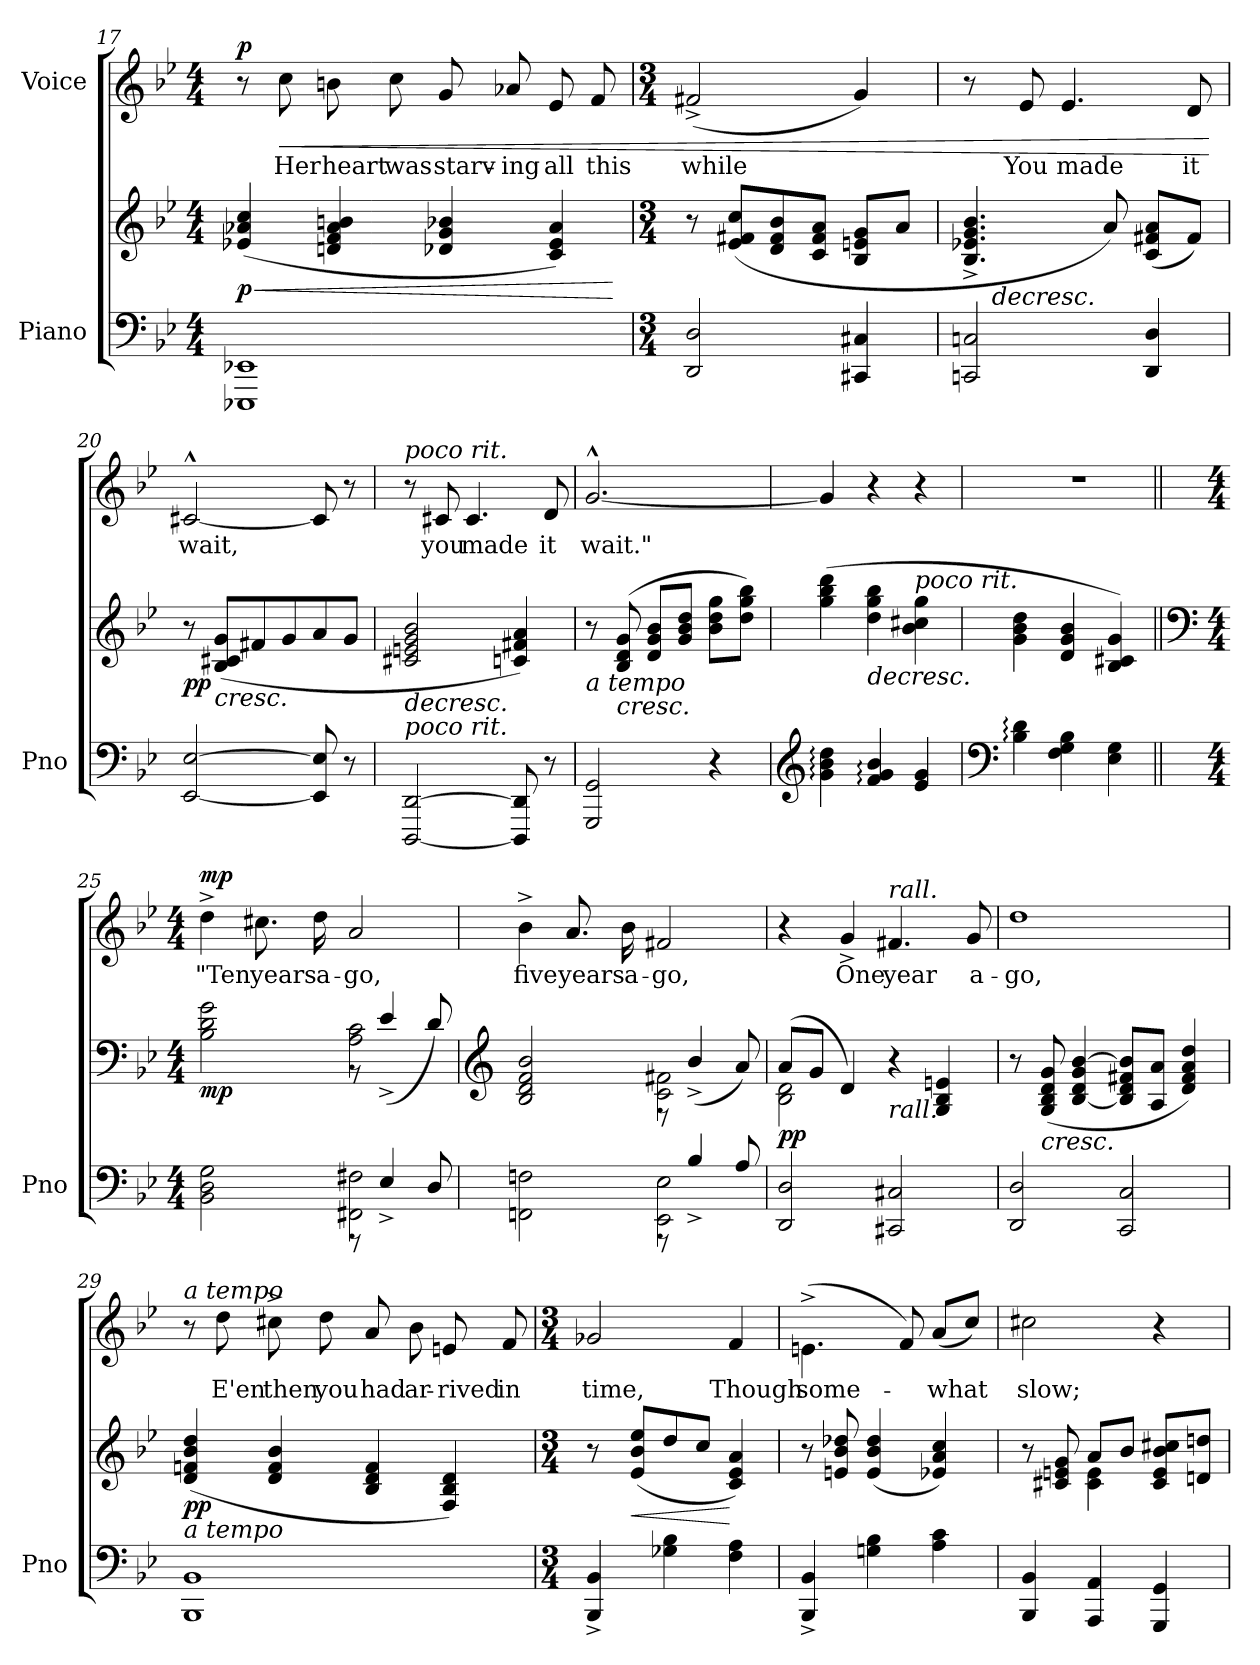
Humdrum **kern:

**kern	**kern	**dynam	**kern	**text	**dynam
*part2	*part2	*part2	*part1	*part1	*part1
*staff3	*staff2	*staff2/3	*staff1	*staff1	*staff1
*I"Piano	*	*	*I"Voice	*	*
*I'Pno	*	*	*	*	*
!!LO:LB:g=z
*clefF4	*clefG2	*	*clefG2	*	*
*k[b-e-]	*k[b-e-]	*	*k[b-e-]	*	*
*M4/4	*M4/4	*	*M4/4	*	*
=17	=17	=17	=17	=17	=17
!	!	!LO:HP:b	!	!	!
!	!	!LO:DY:n=1:b	!	!	!LO:DY:a
1EEE-X 1EE-X	(>4e-X/ 4a-X/ 4cc/	< p	8r	.	p
!	!	!	!	!LO:LY:b	!LO:HP:b
.	.	.	8cc\	Her	<
!	!	!	!	!LO:LY:b	!
.	4dn/ 4f/ 4a-/ 4bn/	.	8bn\	heart	.
!	!	!	!	!LO:LY:b	!
.	.	.	8cc\	was	.
!	!	!	!	!LO:LY:b	!
.	4d-X/ 4g/ 4b-X/	.	8g/	starv-	.
!	!	!	!	!LO:LY:b	!
.	.	.	8a-X/	-ing	.
!	!	!	!	!LO:LY:b	!
.	4c/ 4e-/ 4a-/)	.	8e-/	all	.
!	!	!	!	!LO:LY:b	!
.	.	.	8f/	this	.
.	.	[	.	.	.
=18	=18	=18	=18	=18	=18
*M3/4	*M3/4	*	*M3/4	*	*
!	!	!	!	!LO:LY:b	!
2DD/ 2D/	8r	.	(2f#X^>/	while	.
.	(<8e-/ 8f#X/ 8cc/L	.	.	.	.
.	8d/ 8f#/ 8b-/	.	.	.	.
.	8c/ 8f#/ 8a/J	.	.	.	.
4CC#X/ 4C#X/	8B-/ 8en/ 8g/L	.	4g/)	.	.
.	8a/J	.	.	.	.
=19	=19	=19	=19	=19	=19
*	*^	*	*	*	*
2CCn/ 2Cn/	4.B-/^ 4.e-X/^ 4.g/^ 4.b-/^	16ryy	.	8r	.	.
!	!	!	!LO:HP:b	!	!	!
.	.	16ryy	>	.	.	.
!	!	!	!	!	!LO:LY:b	!
.	.	8ryy	.	8e-/	You	.
!	!	!	!	!	!LO:LY:b	!
.	.	2ryy	.	4.e-/	made	.
.	8a/)	.	.	.	.	.
4DD/ 4D/	(<8c/ 8f#X/ 8a/L	.	.	.	.	.
!	!	!	!	!	!LO:LY:b	!
.	8f#/J)	.	.	8d/	it	.
*	*v	*v	*	*	*	*
.	.	.	.	.	[
!!LO:LB:g=z
=20	=20	=20	=20	=20	=20
!	!	!LO:DY:b	!	!LO:LY:b	!
[2EE-/ [2E-/	8r	pp	[2c#X^^/	wait,	.
!	!	!LO:HP:b	!	!	!
.	(8B-/ 8c#X/ 8g/L	<	.	.	.
.	8f#X/	.	.	.	.
.	8g/	.	.	.	.
8EE-/] 8E-/]	8a/	.	8c#/]	.	.
8r	8g/J	.	8r	.	.
.	.	]	.	.	.
=21	=21	=21	=21	=21	=21
!	!	!	!LO:TX:a:i:t=poco rit.	!	!
!	!LO:TX:b:i:t=poco rit.	!	!	!	!
!	!	!LO:HP:b	!	!	!
[2DDD/ [2DD/	2c#X/ 2en/ 2g/ 2b-/	>	8r	.	.
!	!	!	!	!LO:LY:b	!
.	.	.	8c#X/	you	.
!	!	!	!	!LO:LY:b	!
.	.	.	4.c#/	made	.
8DDD/] 8DD/]	4cn/ 4f#X/ 4a/)	[	.	.	.
!	!	!	!	!LO:LY:b	!
8r	.	.	8d/	it	.
=22	=22	=22	=22	=22	=22
!	!LO:TX:b:i:t=a tempo	!	!	!	!
!	!	!	!	!LO:LY:b	!
2GGG/ 2GG/	8r	.	[2.g^^/	wait."	.
!	!	!LO:HP:b	!	!	!
.	(8B-/ 8d/ 8g/	<	.	.	.
.	8d/ 8g/ 8b-/L	.	.	.	.
.	8g/ 8b-/ 8dd/J	.	.	.	.
4r	8b-\ 8dd\ 8gg\L	.	.	.	.
.	8dd\ 8gg\ 8bb-\J)	.	.	.	.
=23	=23	=23	=23	=23	=23
*clefG2	*	*	*	*	*
4g\:: 4b-\:: 4dd\::	(4gg\ 4bb-\ 4ddd\	.	4g/]	.	.
!	!	!LO:HP:n=1:b	!	!	!
4f/:: 4g/:: 4b-/::	4dd\ 4gg\ 4bb-\	] >	4r	.	.
!	!LO:TX:a:i:t=poco rit.	!	!	!	!
4e-/ 4g/	4b-\ 4cc#X\ 4gg\	.	4r	.	.
=24	=24	=24	=24	=24	=24
*clefF4	*	*	*	*	*
4B-\:: 4d\::	4g\ 4b-\ 4dd\	.	2.r	.	.
4F\ 4G\ 4B-\	4d/ 4g/ 4b-/	.	.	.	.
4E-\ 4G\	4B-/ 4c#X/ 4g/)	[	.	.	.
!!LO:PB:g=z
=25||	=25||	=25||	=25||	=25||	=25||
*	*clefF4	*	*	*	*
*M4/4	*M4/4	*	*M4/4	*	*
*^	*^	*	*	*	*
!	!	!	!	!LO:DY:b	!	!LO:LY:b	!LO:DY:a
2BB-\ 2D\ 2G\	2ryy	2B-\ 2d\ 2g\	2ryy	mp	4dd^\	"Ten	mp
!	!	!	!	!	!	!LO:LY:b	!
.	.	.	.	.	8.cc#X\	years	.
!	!	!	!	!	!	!LO:LY:b	!
.	.	.	.	.	16dd\	a-	.
!	!	!	!	!	!	!LO:LY:b	!
2FF#X\ 2F#X\	8r	2A\ 2c\	8r	.	2a/	-go,	.
.	4E-^/	.	(4e-^>/	.	.	.	.
.	8D/	.	8d/)	.	.	.	.
=26	=26	=26	=26	=26	=26	=26	=26
*	*	*clefG2	*	*	*	*	*
!	!	!	!	!	!	!LO:LY:b	!
2FFn\ 2Fn\	2ryy	2B-/ 2d/ 2f/ 2b-/	2ryy	.	4b-^\	five	.
!	!	!	!	!	!	!LO:LY:b	!
.	.	.	.	.	8.a/	years	.
!	!	!	!	!	!	!LO:LY:b	!
.	.	.	.	.	16b-\	a-	.
!	!	!	!	!	!	!LO:LY:b	!
2EE-\ 2E-\	8r	2c\ 2f#X\	8r	.	2f#X/	-go,	.
.	4B-^/	.	(4b-^/	.	.	.	.
.	8A/	.	8a/)	.	.	.	.
=27	=27	=27	=27	=27	=27	=27	=27
!	!	!	!	!LO:DY:b	!	!	!
*v	*v	*	*	*	*	*	*
2DD/ 2D/	(8a/L	2B-\ 2d\	pp	4r	.	.
.	8g/J	.	.	.	.	.
!	!	!	!	!	!LO:LY:b	!
.	4d/)	.	.	4g^>/	One	.
!	!	!	!	!LO:TX:a:i:t=rall.	!	!
!	!LO:TX:b:i:t=rall.	!	!	!	!	!
!	!	!	!	!	!LO:LY:b	!
2CC#X/ 2C#X/	4r	2ryy	.	4.f#X/	year	.
.	4G/ 4B-/ 4en/	.	.	.	.	.
!	!	!	!	!	!LO:LY:b	!
.	.	.	.	8g/	a-	.
*	*v	*v	*	*	*	*
!!LO:LB:g=z
=28	=28	=28	=28	=28	=28
!	!	!	!	!LO:LY:b	!
2DD/ 2D/	8r	.	1dd	-go,	.
!	!	!LO:HP:b	!	!	!
.	(>8G/ 8B-/ 8d/ 8g/	<	.	.	.
.	[4B-/ 4d/ 4g/ [4b-/	.	.	.	.
2CC/ 2C/	8B-/] 8d/ 8f#X/ 8b-/]L	.	.	.	.
.	8A/ 8a/J	.	.	.	.
.	4d/ 4f#/ 4a/ 4dd/)	.	.	.	.
.	.	]	.	.	.
=29	=29	=29	=29	=29	=29
!	!	!	!LO:TX:a:i:t=a tempo	!	!
!	!LO:TX:b:i:t=a tempo	!	!	!	!
!	!	!LO:DY:b	!	!	!
1BBB- 1BB-	(>4d/ 4fn/ 4b-/ 4dd/	pp	8r	.	.
!	!	!	!	!LO:LY:b	!
.	.	.	8dd\	E'en	.
!	!	!	!	!LO:LY:b	!
.	4d/ 4f/ 4b-/	.	8cc#X^\	then	.
!	!	!	!	!LO:LY:b	!
.	.	.	8dd\	you	.
!	!	!	!	!LO:LY:b	!
.	4B-/ 4d/ 4f/	.	8a/	had	.
!	!	!	!	!LO:LY:b	!
.	.	.	8b-\	ar-	.
!	!	!	!	!LO:LY:b	!
.	4F/ 4B-/ 4d/)	.	8en/	-rived	.
!	!	!	!	!LO:LY:b	!
.	.	.	8f/	in	.
=30	=30	=30	=30	=30	=30
*M3/4	*M3/4	*	*M3/4	*	*
!	!	!	!	!LO:LY:b	!
*	*	*	*^	*	*
4BBB-/^> 4BB-/^>	8r	.	2g-X/	16ryy	time,	.
.	.	.	.	16ryy	.	.
!	!	!LO:HP:b	!	!	!	!
.	(>8e-/ 8b-/ 8ee-/L	<	.	8ryy	.	.
4G-X\ 4B-\	8dd/	.	.	2ryy	.	.
.	8cc/J	.	.	.	.	.
!	!	!	!	!	!LO:LY:b	!
4F\ 4A\	4c/ 4e-/ 4a/)	[	4f/	.	Though	.
*	*	*	*v	*v	*	*
!!LO:LB:g=z
=31	=31	=31	=31	=31	=31
!	!	!	!	!LO:LY:b	!
4BBB-/^> 4BB-/^>	8r	.	(4.en^\	some-	.
.	8en/ 8b-/ 8dd-X/	.	.	.	.
4Gn\ 4B-\	(>4e/ 4b-/ 4dd-/	.	.	.	.
.	.	.	8f/)	.	.
!	!	!	!	!LO:LY:b	!
4A\ 4c\	4e-X/ 4a/ 4cc/)	[	(8a/L	-what	.
.	.	.	8cc/J)	.	.
=32	=32	=32	=32	=32	=32
*	*^	*	*	*	*
!	!	!	!	!	!LO:LY:b	!
4BBB-/ 4BB-/	8r	4ryy	.	2cc#X\	slow;	.
.	8c#X/ 8en/ 8g/	.	.	.	.	.
4AAA/ 4AA/	8a/L	4c#\ 4e\	.	.	.	.
.	8b-/J	.	.	.	.	.
4GGG/ 4GG/	8c#/ 8e/ 8b-/ 8cc#X/L	4ryy	.	4r	.	.
.	8dn/ 8ddn/J	.	.	.	.	.
*	*v	*v	*	*	*	*
=	=	=	=	=	=
*-	*-	*-	*-	*-	*-
